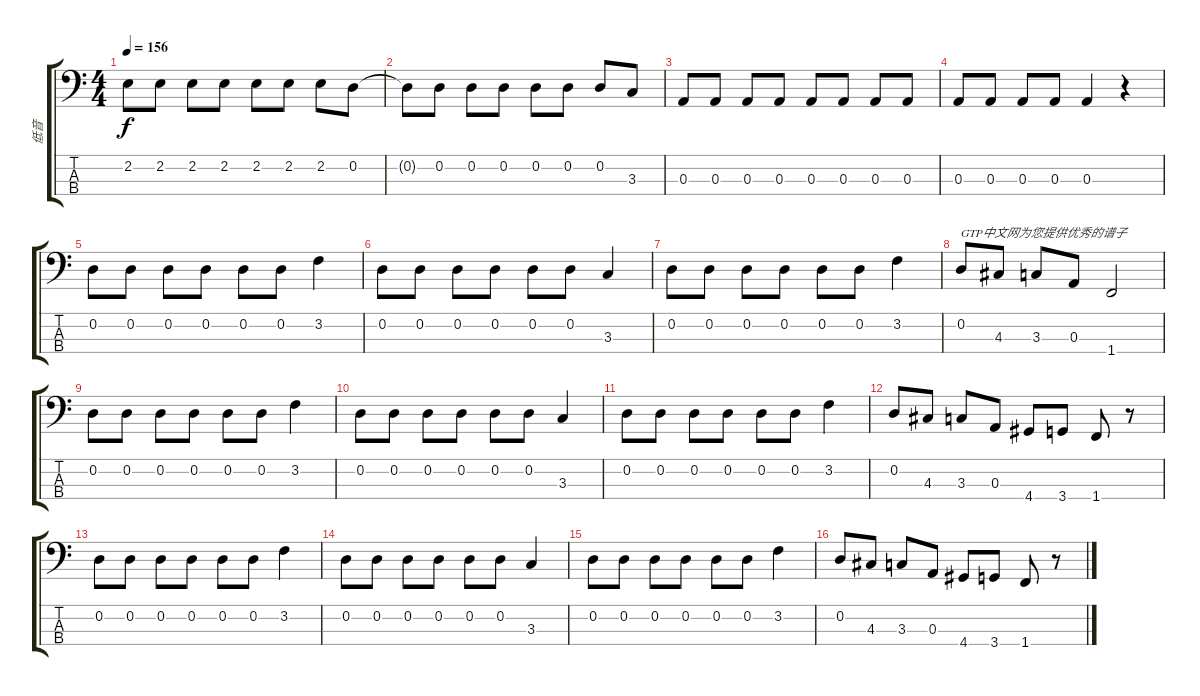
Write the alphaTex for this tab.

\track ("低音" "低音") {instrument electricbassfinger}
\staff {score tabs}
\tuning (G2 D2 A1 E1) {hide}
\ts (4 4)
\tempo 156
\clef f4
\ks c
2.2{t}.8{dy f} 2.2.8 2.2.8 2.2.8 2.2.8 2.2.8 2.2.8 0.2.8 |
0.2{t}.8 0.2.8 0.2.8 0.2.8 0.2.8 0.2.8 0.2.8 3.3.8 |
0.3.8 0.3.8 0.3.8 0.3.8 0.3.8 0.3.8 0.3.8 0.3.8 |
0.3.8 0.3.8 0.3.8 0.3.8 0.3.4 r.4 |
0.2.8 0.2.8 0.2.8 0.2.8 0.2.8 0.2.8 3.2.4 |
0.2.8 0.2.8 0.2.8 0.2.8 0.2.8 0.2.8 3.3.4 |
0.2.8 0.2.8 0.2.8 0.2.8 0.2.8 0.2.8 3.2.4 |
0.2.8{txt "GTP中文网为您提供优秀的谱子"} 4.3.8 3.3.8 0.3.8 1.4.2 |
0.2.8 0.2.8 0.2.8 0.2.8 0.2.8 0.2.8 3.2.4 |
0.2.8 0.2.8 0.2.8 0.2.8 0.2.8 0.2.8 3.3.4 |
0.2.8 0.2.8 0.2.8 0.2.8 0.2.8 0.2.8 3.2.4 |
0.2.8 4.3.8 3.3.8 0.3.8 4.4.8 3.4.8 1.4.8 r.8 |
0.2.8 0.2.8 0.2.8 0.2.8 0.2.8 0.2.8 3.2.4 |
0.2.8 0.2.8 0.2.8 0.2.8 0.2.8 0.2.8 3.3.4 |
0.2.8 0.2.8 0.2.8 0.2.8 0.2.8 0.2.8 3.2.4 |
0.2.8 4.3.8 3.3.8 0.3.8 4.4.8 3.4.8 1.4.8 r.8
